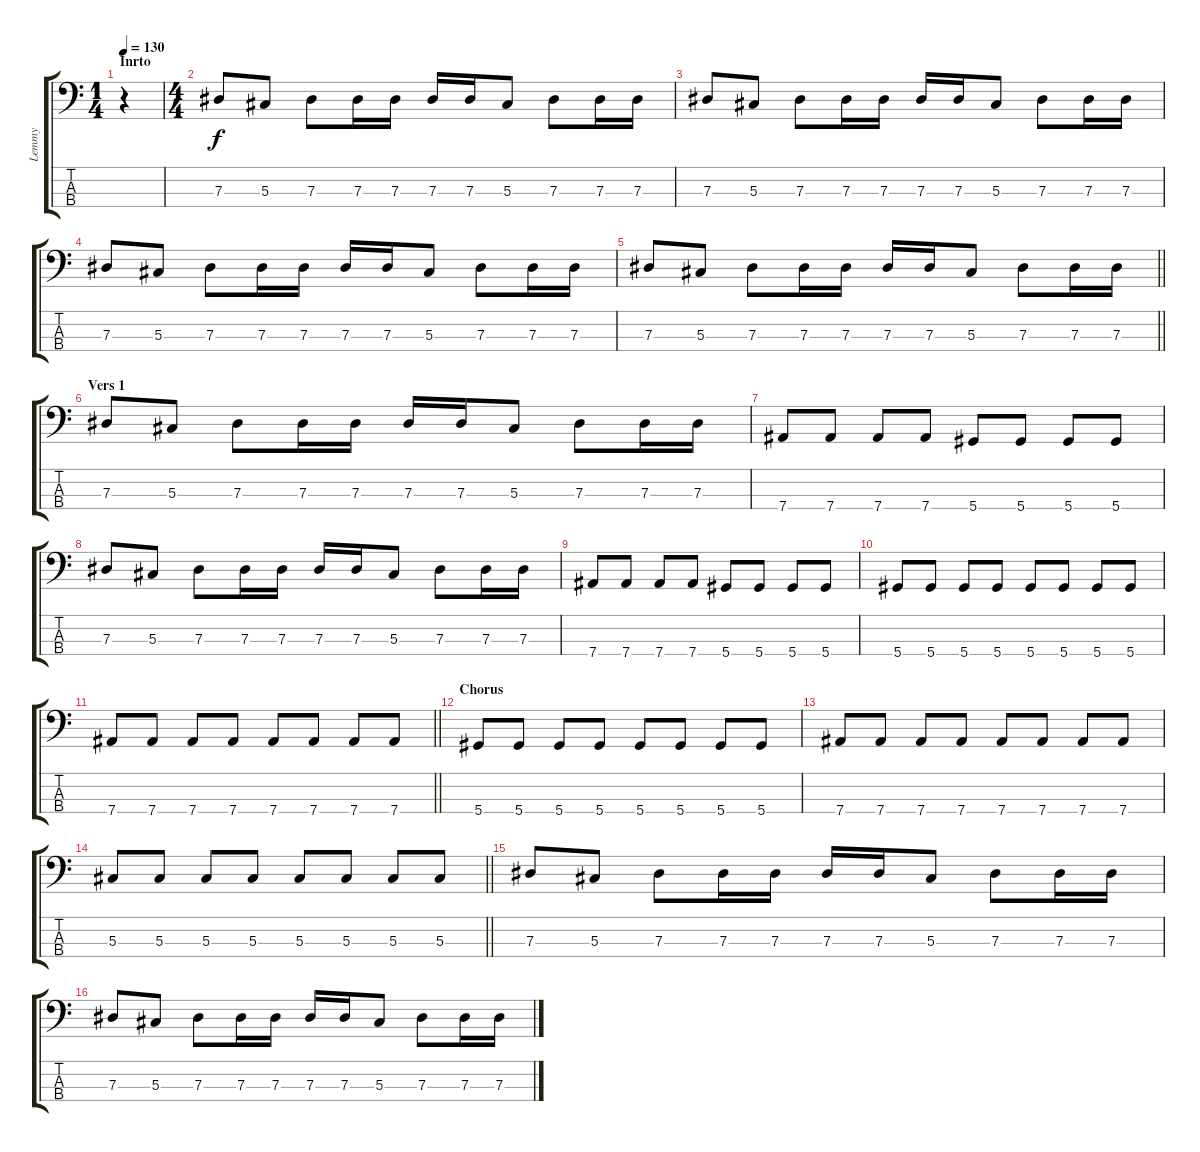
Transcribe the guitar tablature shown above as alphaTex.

\track ("Lemmy" "Lemmy") {instrument distortionguitar}
\staff {score tabs}
\tuning (Gb2 Db2 Ab1 Eb1) {hide}
\ts (1 4)
\section ("" "Inrto")
\tempo 130
\clef f4
\ks c
r.4{dy f instrument distortionguitar} |
\ts (4 4)
7.3.8 5.3.8 7.3.8 7.3.16 7.3.16 7.3.16 7.3.16 5.3.8 7.3.8 7.3.16 7.3.16 |
7.3.8 5.3.8 7.3.8 7.3.16 7.3.16 7.3.16 7.3.16 5.3.8 7.3.8 7.3.16 7.3.16 |
7.3.8 5.3.8 7.3.8 7.3.16 7.3.16 7.3.16 7.3.16 5.3.8 7.3.8 7.3.16 7.3.16 |
\barLineRight lightlight
7.3.8 5.3.8 7.3.8 7.3.16 7.3.16 7.3.16 7.3.16 5.3.8 7.3.8 7.3.16 7.3.16 |
\section ("" "Vers 1")
7.3.8 5.3.8 7.3.8 7.3.16 7.3.16 7.3.16 7.3.16 5.3.8 7.3.8 7.3.16 7.3.16 |
7.4.8 7.4.8 7.4.8 7.4.8 5.4.8 5.4.8 5.4.8 5.4.8 |
7.3.8 5.3.8 7.3.8 7.3.16 7.3.16 7.3.16 7.3.16 5.3.8 7.3.8 7.3.16 7.3.16 |
7.4.8 7.4.8 7.4.8 7.4.8 5.4.8 5.4.8 5.4.8 5.4.8 |
5.4.8 5.4.8 5.4.8 5.4.8 5.4.8 5.4.8 5.4.8 5.4.8 |
\barLineRight lightlight
7.4.8 7.4.8 7.4.8 7.4.8 7.4.8 7.4.8 7.4.8 7.4.8 |
\section ("" "Chorus")
5.4.8 5.4.8 5.4.8 5.4.8 5.4.8 5.4.8 5.4.8 5.4.8 |
7.4.8 7.4.8 7.4.8 7.4.8 7.4.8 7.4.8 7.4.8 7.4.8 |
\barLineRight lightlight
5.3.8 5.3.8 5.3.8 5.3.8 5.3.8 5.3.8 5.3.8 5.3.8 |
7.3.8 5.3.8 7.3.8 7.3.16 7.3.16 7.3.16 7.3.16 5.3.8 7.3.8 7.3.16 7.3.16 |
7.3.8 5.3.8 7.3.8 7.3.16 7.3.16 7.3.16 7.3.16 5.3.8 7.3.8 7.3.16 7.3.16
